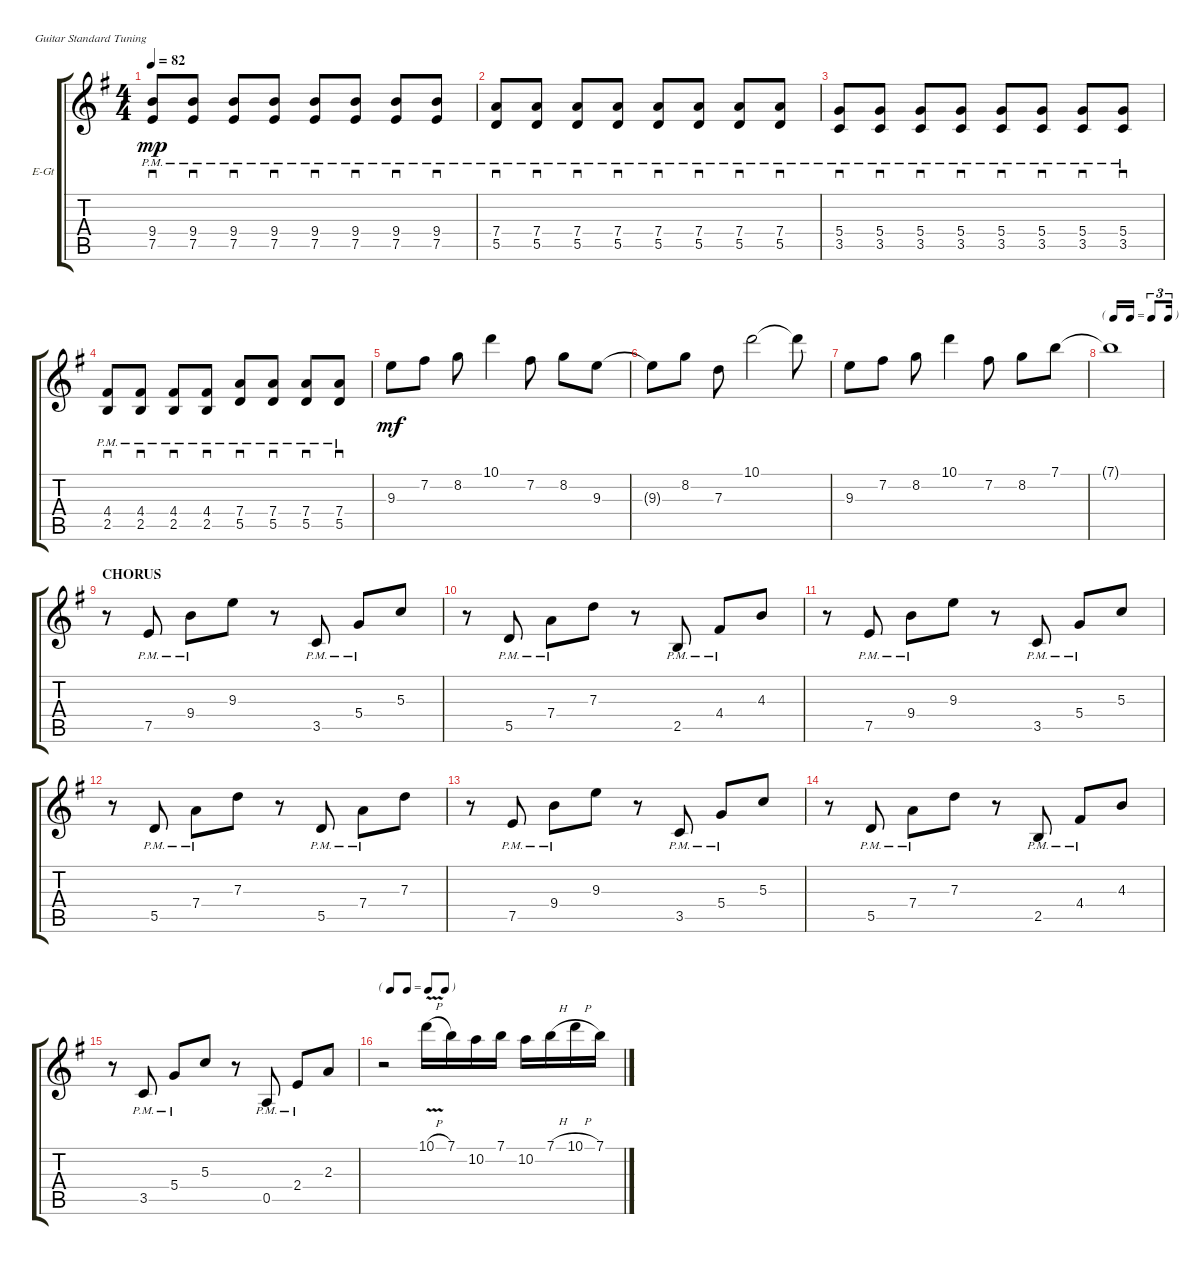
\defaultSystemsLayout 4
\bracketExtendMode groupsimilarinstruments
\firstSystemTrackNameOrientation horizontal
\otherSystemsTrackNameOrientation horizontal
\track ("Electric Guitar" "E-Gt") {instrument distortionguitar}
\staff {score tabs}
\tuning (E4 B3 G3 D3 A2 E2)
\ts (4 4)
\tempo 82
\clef g2
\scale
0.333333
\ks eminor
(7.5{pm} 9.4{pm}).8{sd dy mp} (7.5{pm} 9.4{pm}).8{sd} (7.5{pm} 9.4{pm}).8{sd} (7.5{pm} 9.4{pm}).8{sd} (7.5{pm} 9.4{pm}).8{sd} (7.5{pm} 9.4{pm}).8{sd} (7.5{pm} 9.4{pm}).8{sd} (7.5{pm} 9.4{pm}).8{sd} |
\scale
0.333333 (5.5{pm} 7.4{pm}).8{sd} (5.5{pm} 7.4{pm}).8{sd} (5.5{pm} 7.4{pm}).8{sd} (5.5{pm} 7.4{pm}).8{sd} (5.5{pm} 7.4{pm}).8{sd} (5.5{pm} 7.4{pm}).8{sd} (5.5{pm} 7.4{pm}).8{sd} (5.5{pm} 7.4{pm}).8{sd} |
\scale
0.333333 (3.5{pm} 5.4{pm}).8{sd} (3.5{pm} 5.4{pm}).8{sd} (3.5{pm} 5.4{pm}).8{sd} (3.5{pm} 5.4{pm}).8{sd} (3.5{pm} 5.4{pm}).8{sd} (3.5{pm} 5.4{pm}).8{sd} (3.5{pm} 5.4{pm}).8{sd} (3.5{pm} 5.4{pm}).8{sd} |
\scale
0.333333 (2.5{pm} 4.4{pm}).8{sd} (2.5{pm} 4.4{pm}).8{sd} (2.5{pm} 4.4{pm}).8{sd} (2.5{pm} 4.4{pm}).8{sd} (5.5{pm} 7.4{pm}).8{sd} (5.5{pm} 7.4{pm}).8{sd} (5.5{pm} 7.4{pm}).8{sd} (5.5{pm} 7.4{pm}).8{sd} |
\scale
0.333333 9.3.8{dy mf} 7.2.8 8.2.8 10.1.4 7.2.8 8.2.8 9.3.8 |
\scale
0.333333 9.3{t}.8 8.2.8 7.3.8 10.1.2 10.1{t}.8 |
\scale
0.333333 9.3.8 7.2.8 8.2.8 10.1.4 7.2.8 8.2.8 7.1.8 |
\tf triplet16th
\scale
0.333333 7.1{t}.1 |
\section ("" "CHORUS")
\scale
0.333333 r.8 7.5{pm}.8 9.4{pm}.8 9.3.8 r.8 3.5{pm}.8 5.4{pm}.8 5.3.8 |
\scale
0.333333 r.8 5.5{pm}.8 7.4{pm}.8 7.3.8 r.8 2.5{pm}.8 4.4{pm}.8 4.3.8 |
\scale
0.333333 r.8 7.5{pm}.8 9.4{pm}.8 9.3.8 r.8 3.5{pm}.8 5.4{pm}.8 5.3.8 |
\scale
0.333333 r.8 5.5{pm}.8 7.4{pm}.8 7.3.8 r.8 5.5{pm}.8 7.4{pm}.8 7.3.8 |
\scale
0.333333 r.8 7.5{pm}.8 9.4{pm}.8 9.3.8 r.8 3.5{pm}.8 5.4{pm}.8 5.3.8 |
\scale
0.333333 r.8 5.5{pm}.8 7.4{pm}.8 7.3.8 r.8 2.5{pm}.8 4.4{pm}.8 4.3.8 |
\scale
0.333333 r.8 3.5{pm}.8 5.4{pm}.8 5.3.8 r.8 0.5{pm}.8 2.4{pm}.8 2.3.8 |
\tf none
\scale
0.333333 r.2 10.1{v h}.16 7.1.16 10.2.16 7.1.16 10.2.16 7.1{h}.16 10.1{h}.16 7.1.16
